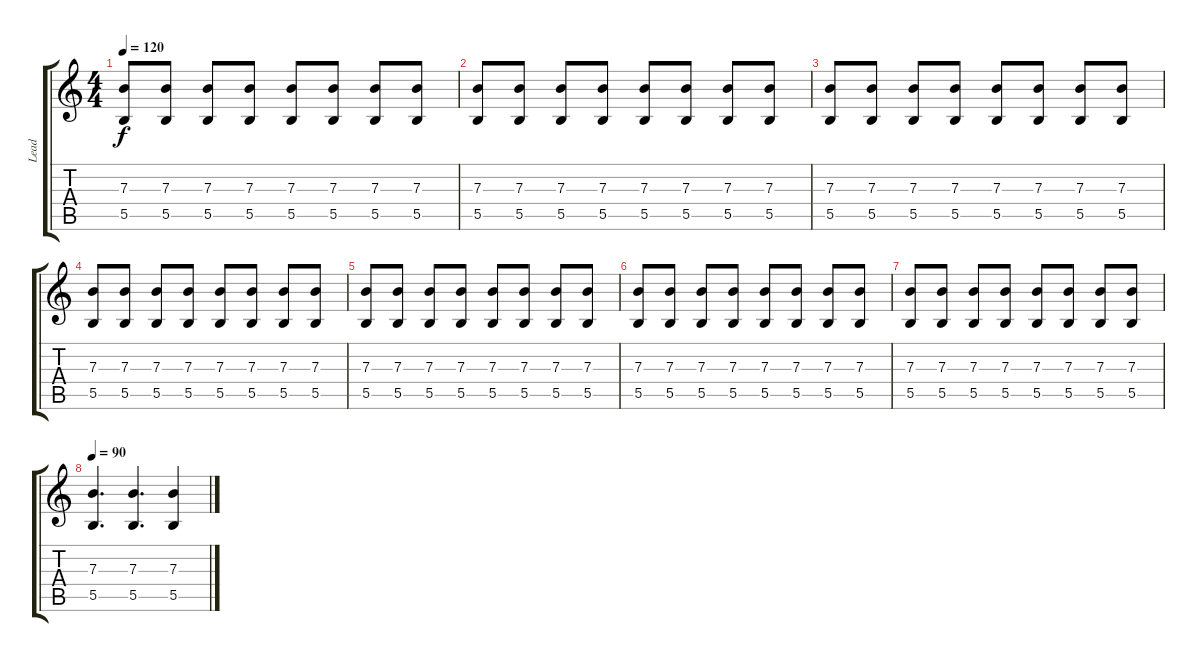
\track ("Lead" "Lead") {instrument distortionguitar}
\staff {score tabs}
\tuning (Db4 Ab3 E3 B2 Gb2 B1) {hide}
\ts (4 4)
\tempo 120
\clef g2
\ks c
(7.3 5.5).8{dy f volume 10} (7.3 5.5).8 (7.3 5.5).8 (7.3 5.5).8 (7.3 5.5).8 (7.3 5.5).8 (7.3 5.5).8 (7.3 5.5).8 |
(7.3 5.5).8 (7.3 5.5).8 (7.3 5.5).8 (7.3 5.5).8 (7.3 5.5).8 (7.3 5.5).8 (7.3 5.5).8 (7.3 5.5).8 |
(7.3 5.5).8 (7.3 5.5).8 (7.3 5.5).8 (7.3 5.5).8 (7.3 5.5).8 (7.3 5.5).8 (7.3 5.5).8 (7.3 5.5).8 |
(7.3 5.5).8 (7.3 5.5).8 (7.3 5.5).8 (7.3 5.5).8 (7.3 5.5).8 (7.3 5.5).8 (7.3 5.5).8 (7.3 5.5).8 |
(7.3 5.5).8 (7.3 5.5).8 (7.3 5.5).8 (7.3 5.5).8 (7.3 5.5).8 (7.3 5.5).8 (7.3 5.5).8 (7.3 5.5).8 |
(7.3 5.5).8 (7.3 5.5).8 (7.3 5.5).8 (7.3 5.5).8 (7.3 5.5).8 (7.3 5.5).8 (7.3 5.5).8 (7.3 5.5).8 |
(7.3 5.5).8 (7.3 5.5).8 (7.3 5.5).8 (7.3 5.5).8 (7.3 5.5).8 (7.3 5.5).8 (7.3 5.5).8 (7.3 5.5).8 |
\tempo 90
(7.3 5.5).4{d} (7.3 5.5).4{d} (7.3 5.5).4
